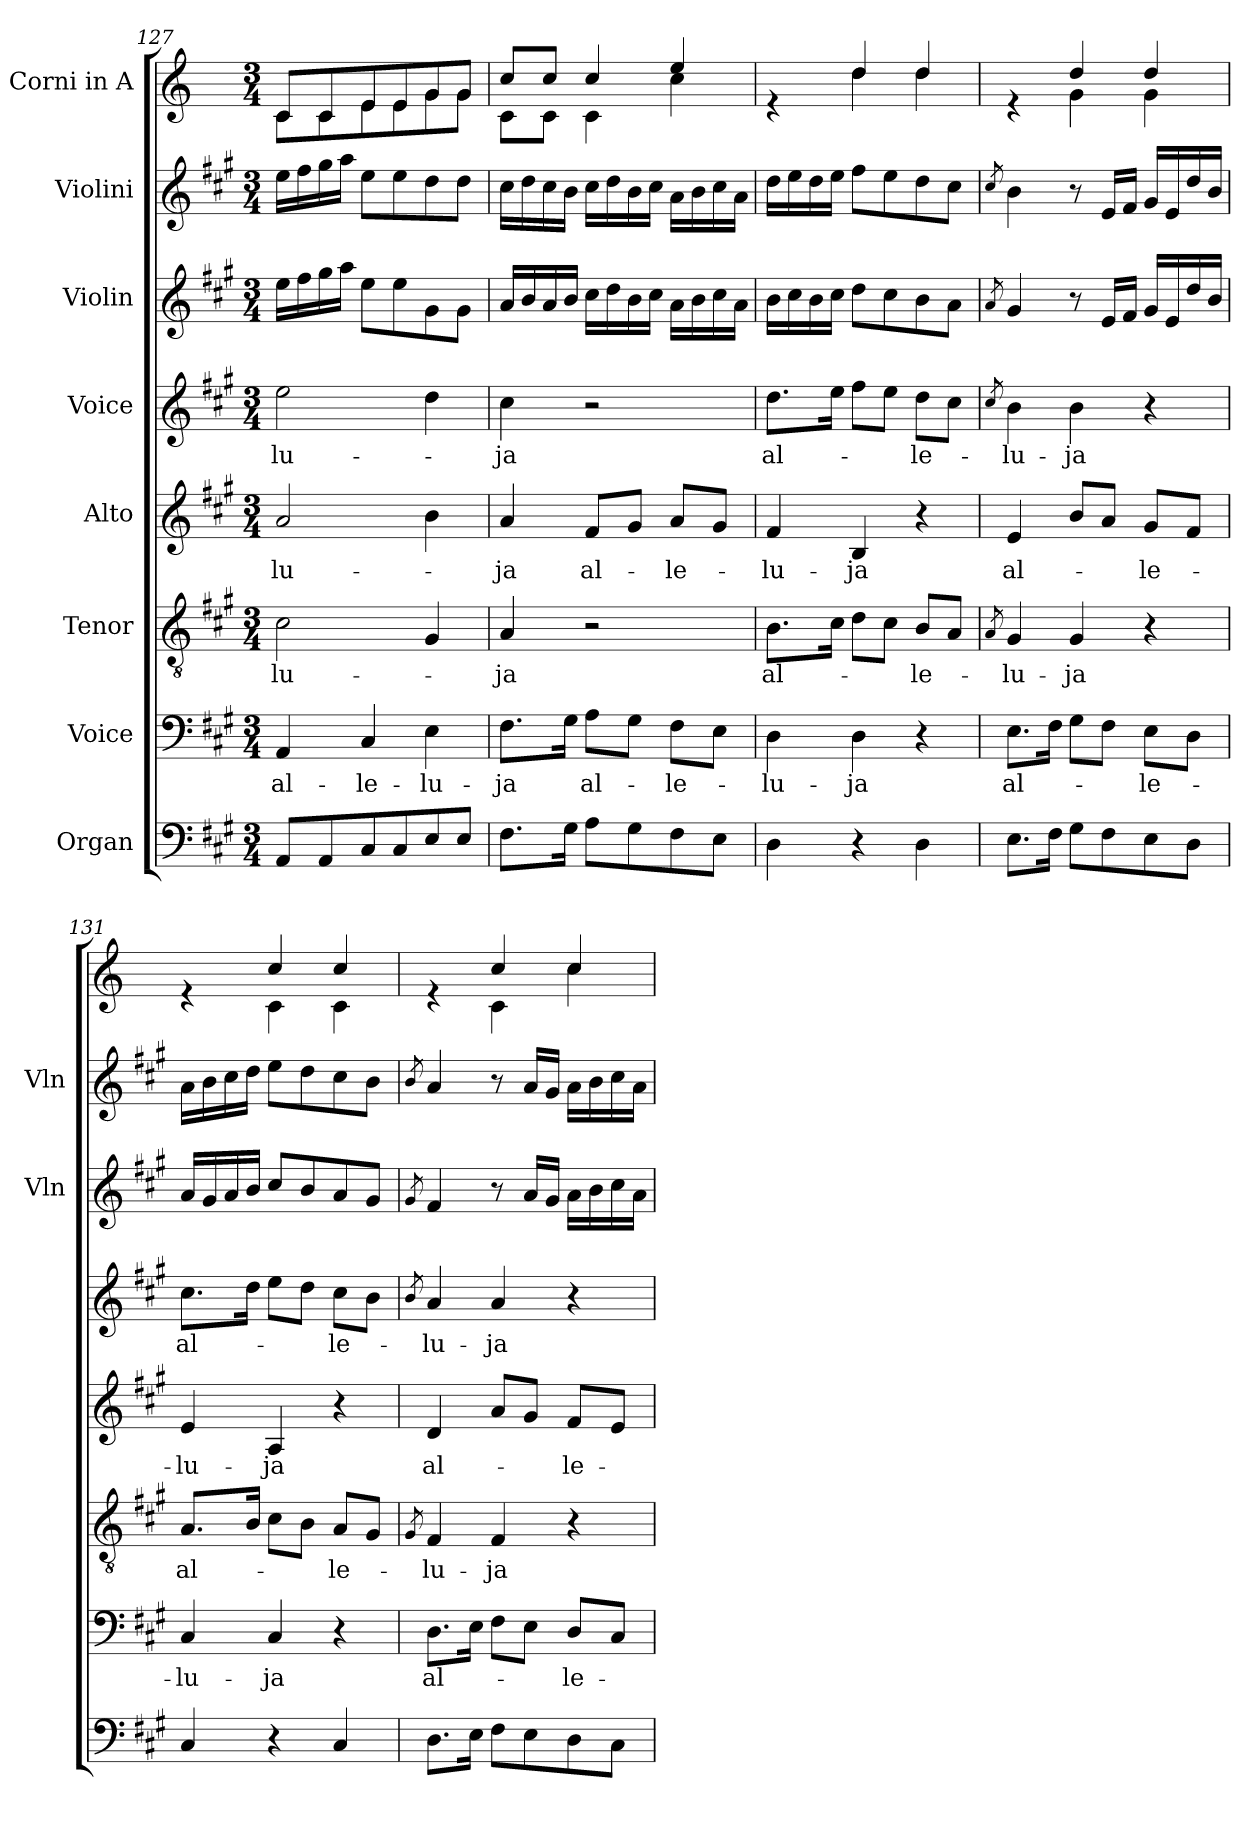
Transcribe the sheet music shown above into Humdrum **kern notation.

**kern	**kern	**text	**kern	**text	**kern	**text	**kern	**text	**kern	**kern	**kern
*part8	*part7	*part7	*part6	*part6	*part5	*part5	*part4	*part4	*part3	*part2	*part1
*staff8	*staff7	*staff7	*staff6	*staff6	*staff5	*staff5	*staff4	*staff4	*staff3	*staff2	*staff1
*I"Organ	*I"Voice	*	*I"Tenor	*	*I"Alto	*	*I"Voice	*	*I"Violin	*I"Violini	*I"Corni in A
*	*	*	*	*	*	*	*	*	*I'Vln	*I'Vln	*
!!LO:PB:g=z
*clefF4	*clefF4	*	*clefGv2	*	*clefG2	*	*clefG2	*	*clefG2	*clefG2	*clefG2
*	*	*	*	*	*	*	*	*	*	*	*ITrd2c3
*k[f#c#g#]	*k[f#c#g#]	*	*k[f#c#g#]	*	*k[f#c#g#]	*	*k[f#c#g#]	*	*k[f#c#g#]	*k[f#c#g#]	*k[f#c#g#]
*M3/4	*M3/4	*	*M3/4	*	*M3/4	*	*M3/4	*	*M3/4	*M3/4	*M3/4
=127	=127	=127	=127	=127	=127	=127	=127	=127	=127	=127	=127
!	!	!LO:LY:b	!	!LO:LY:b	!	!LO:LY:b	!	!LO:LY:b	!	!	!
*	*	*	*	*	*	*	*	*	*	*	*^
8AA/L	4AA/	al-	2c#\	-lu-	2a/	-lu-	2ee\	lu-	16ee\LL	16ee\LL	8A/L	8A\L
.	.	.	.	.	.	.	.	.	16ff#\	16ff#\	.	.
8AA/	.	.	.	.	.	.	.	.	16gg#\	16gg#\	8A/	8A\
.	.	.	.	.	.	.	.	.	16aa\JJ	16aa\JJ	.	.
!	!	!LO:LY:b	!	!	!	!	!	!	!	!	!	!
8C#/	4C#/	-le-	.	.	.	.	.	.	8ee\L	8ee\L	8c#/	8c#\
8C#/	.	.	.	.	.	.	.	.	8ee\	8ee\	8c#/	8c#\
!	!	!LO:LY:b	!	!	!	!	!	!	!	!	!	!
8E/	4E\	-lu-	4G#/	.	4b\	.	4dd\	.	8g#\	8dd\	8e/	8e\
8E/J	.	.	.	.	.	.	.	.	8g#\J	8dd\J	8e/J	8e\J
=128	=128	=128	=128	=128	=128	=128	=128	=128	=128	=128	=128	=128
!	!	!LO:LY:b	!	!LO:LY:b	!	!LO:LY:b	!	!LO:LY:b	!	!	!	!
8.F#\L	8.F#\L	-ja	4A/	-ja	4a/	-ja	4cc#\	-ja	16a/LL	16cc#\LL	8a/L	8A\L
.	.	.	.	.	.	.	.	.	16b/	16dd\	.	.
.	.	.	.	.	.	.	.	.	16a/	16cc#\	8a/J	8A\J
16G#\Jk	16G#\Jk	.	.	.	.	.	.	.	16b/JJ	16b\JJ	.	.
!	!	!LO:LY:b	!	!	!	!LO:LY:b	!	!	!	!	!	!
8A\L	8A\L	al-	2r	.	8f#/L	al-	2r	.	16cc#\LL	16cc#\LL	4a/	4A\
.	.	.	.	.	.	.	.	.	16dd\	16dd\	.	.
8G#\	8G#\J	.	.	.	8g#/J	.	.	.	16b\	16b\	.	.
.	.	.	.	.	.	.	.	.	16cc#\JJ	16cc#\JJ	.	.
!	!	!LO:LY:b	!	!	!	!LO:LY:b	!	!	!	!	!	!
8F#\	8F#\L	-le-	.	.	8a/L	-le-	.	.	16a\LL	16a\LL	4cc#/	4a\
.	.	.	.	.	.	.	.	.	16b\	16b\	.	.
8E\J	8E\J	.	.	.	8g#/J	.	.	.	16cc#\	16cc#\	.	.
.	.	.	.	.	.	.	.	.	16a\JJ	16a\JJ	.	.
=129	=129	=129	=129	=129	=129	=129	=129	=129	=129	=129	=129	=129
!	!	!LO:LY:b	!	!LO:LY:b	!	!LO:LY:b	!	!LO:LY:b	!	!	!	!
4D\	4D\	-lu-	8.B\L	al-	4f#/	-lu-	8.dd\L	al-	16b\LL	16dd\LL	4re	4ryy
.	.	.	.	.	.	.	.	.	16cc#\	16ee\	.	.
.	.	.	.	.	.	.	.	.	16b\	16dd\	.	.
.	.	.	16c#\Jk	.	.	.	16ee\Jk	.	16cc#\JJ	16ee\JJ	.	.
!	!	!LO:LY:b	!	!	!	!LO:LY:b	!	!	!	!	!	!
4r	4D\	-ja	8d\L	.	4B/	-ja	8ff#\L	.	8dd\L	8ff#\L	4b/	4b\
.	.	.	8c#\J	.	.	.	8ee\J	.	8cc#\	8ee\	.	.
!	!	!	!	!LO:LY:b	!	!	!	!LO:LY:b	!	!	!	!
4D\	4r	.	8B/L	-le-	4r	.	8dd\L	-le-	8b\	8dd\	4b/	4b\
.	.	.	8A/J	.	.	.	8cc#\J	.	8a\J	8cc#\J	.	.
=130	=130	=130	=130	=130	=130	=130	=130	=130	=130	=130	=130	=130
.	.	.	8qA/	.	.	.	8qcc#/	.	8qa/	8qcc#/	.	.
!	!	!LO:LY:b	!	!LO:LY:b	!	!LO:LY:b	!	!LO:LY:b	!	!	!	!
8.E\L	8.E\L	al-	4G#/	-lu-	4e/	al-	4b\	-lu-	4g#/	4b\	4re	4ryy
16F#\Jk	16F#\Jk	.	.	.	.	.	.	.	.	.	.	.
!	!	!	!	!LO:LY:b	!	!	!	!LO:LY:b	!	!	!	!
8G#\L	8G#\L	.	4G#/	-ja	8b/L	.	4b\	-ja	8r	8r	4b/	4e\
8F#\	8F#\J	.	.	.	8a/J	.	.	.	16e/LL	16e/LL	.	.
.	.	.	.	.	.	.	.	.	16f#/JJ	16f#/JJ	.	.
!	!	!LO:LY:b	!	!	!	!LO:LY:b	!	!	!	!	!	!
8E\	8E\L	-le-	4r	.	8g#/L	-le-	4r	.	16g#/LL	16g#/LL	4b/	4e\
.	.	.	.	.	.	.	.	.	16e/	16e/	.	.
8D\J	8D\J	.	.	.	8f#/J	.	.	.	16dd/	16dd/	.	.
.	.	.	.	.	.	.	.	.	16b/JJ	16b/JJ	.	.
=131	=131	=131	=131	=131	=131	=131	=131	=131	=131	=131	=131	=131
!	!	!LO:LY:b	!	!LO:LY:b	!	!LO:LY:b	!	!LO:LY:b	!	!	!	!
4C#/	4C#/	-lu-	8.A/L	al-	4e/	-lu-	8.cc#\L	al-	16a/LL	16a\LL	4re	4ryy
.	.	.	.	.	.	.	.	.	16g#/	16b\	.	.
.	.	.	.	.	.	.	.	.	16a/	16cc#\	.	.
.	.	.	16B/Jk	.	.	.	16dd\Jk	.	16b/JJ	16dd\JJ	.	.
!	!	!LO:LY:b	!	!	!	!LO:LY:b	!	!	!	!	!	!
4r	4C#/	-ja	8c#\L	.	4A/	-ja	8ee\L	.	8cc#/L	8ee\L	4a/	4A\
.	.	.	8B\J	.	.	.	8dd\J	.	8b/	8dd\	.	.
!	!	!	!	!LO:LY:b	!	!	!	!LO:LY:b	!	!	!	!
4C#/	4r	.	8A/L	-le-	4r	.	8cc#\L	-le-	8a/	8cc#\	4a/	4A\
.	.	.	8G#/J	.	.	.	8b\J	.	8g#/J	8b\J	.	.
!!LO:PB:g=z	!!
=132	=132	=132	=132	=132	=132	=132	=132	=132	=132	=132	=132	=132
.	.	.	8qG#/	.	.	.	8qb/	.	8qg#/	8qb/	.	.
!	!	!LO:LY:b	!	!LO:LY:b	!	!LO:LY:b	!	!LO:LY:b	!	!	!	!
8.D\L	8.D\L	al-	4F#/	-lu-	4d/	al-	4a/	-lu-	4f#/	4a/	4re	4ryy
16E\Jk	16E\Jk	.	.	.	.	.	.	.	.	.	.	.
!	!	!	!	!LO:LY:b	!	!	!	!LO:LY:b	!	!	!	!
8F#\L	8F#\L	.	4F#/	-ja	8a/L	.	4a/	-ja	8r	8r	4a/	4A\
8E\	8E\J	.	.	.	8g#/J	.	.	.	16a/LL	16a/LL	.	.
.	.	.	.	.	.	.	.	.	16g#/JJ	16g#/JJ	.	.
!	!	!LO:LY:b	!	!	!	!LO:LY:b	!	!	!	!	!	!
8D\	8D/L	-le-	4r	.	8f#/L	-le-	4r	.	16a\LL	16a\LL	4a/	4a\
.	.	.	.	.	.	.	.	.	16b\	16b\	.	.
8C#\J	8C#/J	.	.	.	8e/J	.	.	.	16cc#\	16cc#\	.	.
.	.	.	.	.	.	.	.	.	16a\JJ	16a\JJ	.	.
*	*	*	*	*	*	*	*	*	*	*	*v	*v
=	=	=	=	=	=	=	=	=	=	=	=
*-	*-	*-	*-	*-	*-	*-	*-	*-	*-	*-	*-
